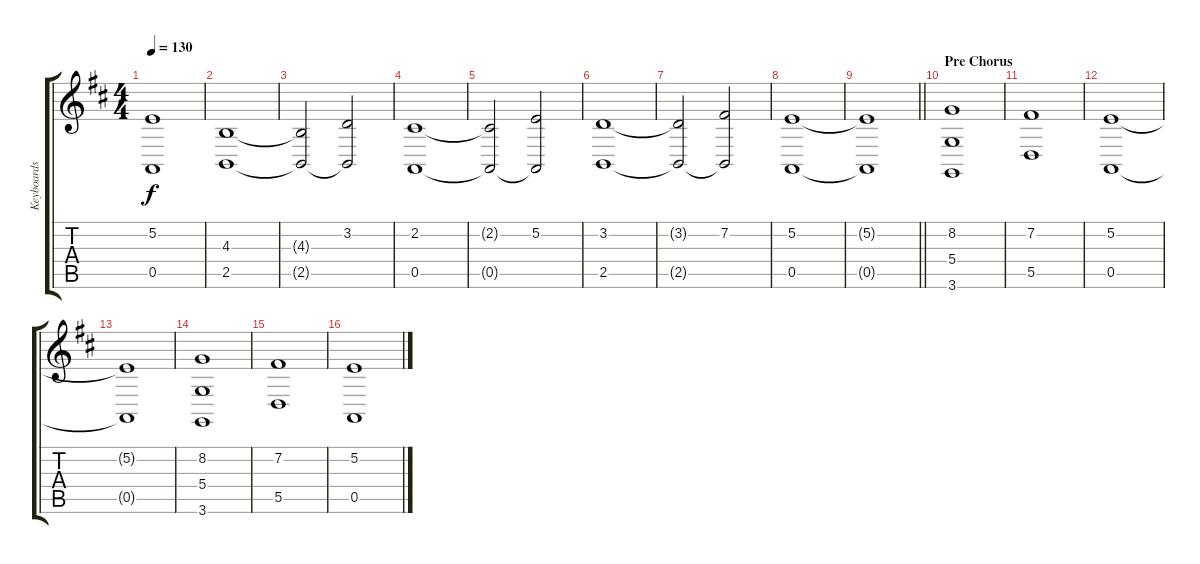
\track ("Keyboards" "Keyboards") {instrument stringensemble1}
\staff {score tabs}
\tuning (E4 B3 G3 D3 A2 E2) {hide}
\ts (4 4)
\tempo 130
\clef g2
\ks d
(5.2{t} 0.5{t}).1{dy f} |
(4.3 2.5).1 |
(4.3{t} 2.5{t}).2 (3.2 2.5{t}).2 |
(2.2 0.5).1 |
(2.2{t} 0.5{t}).2 (5.2 0.5{t}).2 |
(3.2 2.5).1 |
(3.2{t} 2.5{t}).2 (7.2 2.5{t}).2 |
(5.2 0.5).1 |
\barLineRight lightlight
(5.2{t} 0.5{t}).1 |
\section ("" "Pre Chorus")
(8.2 5.4 3.6).1 |
(7.2 5.5).1 |
(5.2 0.5).1 |
(5.2{t} 0.5{t}).1 |
(8.2 5.4 3.6).1 |
(7.2 5.5).1 |
(5.2 0.5).1
